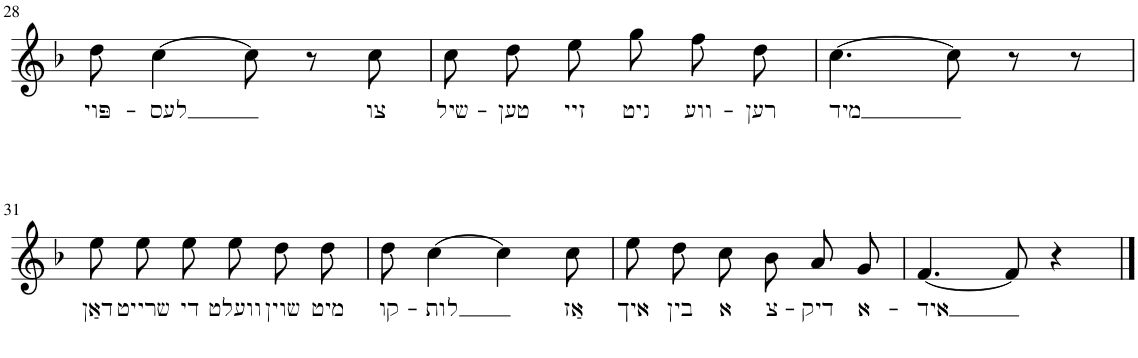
**kern	**text
*part1	*part1
*staff1	*staff1
*I"Piano	*
*I'Pno.	*
!!LO:PB:g=z
*clefG2	*
*k[b-]	*
*M6/8	*
=28	=28
!	!LO:LY:b
8dd\	פּוי-
!	!LO:LY:b
[4cc\	-לעס
8cc\]	.
8r	.
!	!LO:LY:b
8cc\	צו
=29	=29
!	!LO:LY:b
8cc\L	שיל-
!	!LO:LY:b
8dd\	-טען
!	!LO:LY:b
8ee\J	זיי
!	!LO:LY:b
8gg\L	ניט
!	!LO:LY:b
8ff\	ווע-
!	!LO:LY:b
8dd\J	-רען
=30	=30
!	!LO:LY:b
[4.cc\	מיד
8cc\]	.
8r	.
8r	.
!!LO:LB:g=z
=31	=31
!	!LO:LY:b
8ee\L	דאַן
!	!LO:LY:b
8ee\	שרייט
!	!LO:LY:b
8ee\J	די
!	!LO:LY:b
8ee\L	וועלט
!	!LO:LY:b
8dd\	שוין
!	!LO:LY:b
8dd\J	מיט
=32	=32
!	!LO:LY:b
8dd\	קו-
!	!LO:LY:b
[4cc\	-לות
4cc\]	.
!	!LO:LY:b
8cc\	אַז
=33	=33
!	!LO:LY:b
8ee\L	איך
!	!LO:LY:b
8dd\	בין
!	!LO:LY:b
8cc\J	א
!	!LO:LY:b
8b-/L	צ-
!	!LO:LY:b
8a/	-דיק
!	!LO:LY:b
8g/J	א-
=34	=34
!	!LO:LY:b
[4.f/	-איד
8f/]	.
4r	.
==	==
*-	*-
